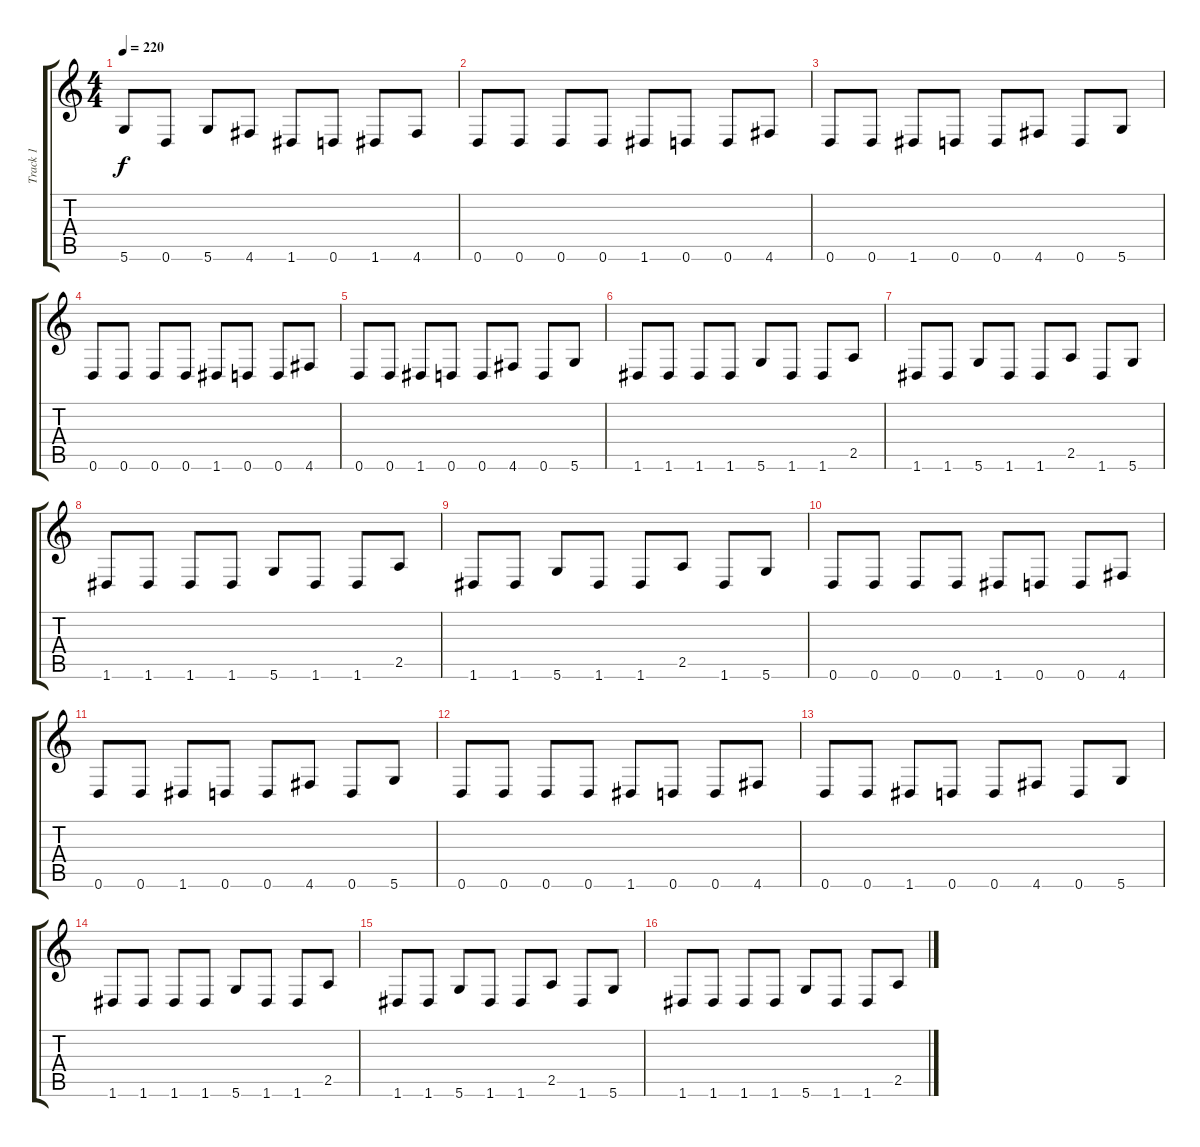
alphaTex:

\track ("Track 1" "Track 1") {solo instrument overdrivenguitar}
\staff {score tabs}
\tuning (D4 A3 F3 C3 G2 D2) {hide}
\ts (4 4)
\tempo 220
\clef g2
\ks c
5.6.8{dy f} 0.6.8 5.6.8 4.6.8 1.6.8 0.6.8 1.6.8 4.6.8 |
0.6.8 0.6.8 0.6.8 0.6.8 1.6.8 0.6.8 0.6.8 4.6.8 |
0.6.8 0.6.8 1.6.8 0.6.8 0.6.8 4.6.8 0.6.8 5.6.8 |
0.6.8 0.6.8 0.6.8 0.6.8 1.6.8 0.6.8 0.6.8 4.6.8 |
0.6.8 0.6.8 1.6.8 0.6.8 0.6.8 4.6.8 0.6.8 5.6.8 |
1.6.8 1.6.8 1.6.8 1.6.8 5.6.8 1.6.8 1.6.8 2.5.8 |
1.6.8 1.6.8 5.6.8 1.6.8 1.6.8 2.5.8 1.6.8 5.6.8 |
1.6.8 1.6.8 1.6.8 1.6.8 5.6.8 1.6.8 1.6.8 2.5.8 |
1.6.8 1.6.8 5.6.8 1.6.8 1.6.8 2.5.8 1.6.8 5.6.8 |
0.6.8 0.6.8 0.6.8 0.6.8 1.6.8 0.6.8 0.6.8 4.6.8 |
0.6.8 0.6.8 1.6.8 0.6.8 0.6.8 4.6.8 0.6.8 5.6.8 |
0.6.8 0.6.8 0.6.8 0.6.8 1.6.8 0.6.8 0.6.8 4.6.8 |
0.6.8 0.6.8 1.6.8 0.6.8 0.6.8 4.6.8 0.6.8 5.6.8 |
1.6.8 1.6.8 1.6.8 1.6.8 5.6.8 1.6.8 1.6.8 2.5.8 |
1.6.8 1.6.8 5.6.8 1.6.8 1.6.8 2.5.8 1.6.8 5.6.8 |
1.6.8 1.6.8 1.6.8 1.6.8 5.6.8 1.6.8 1.6.8 2.5.8
